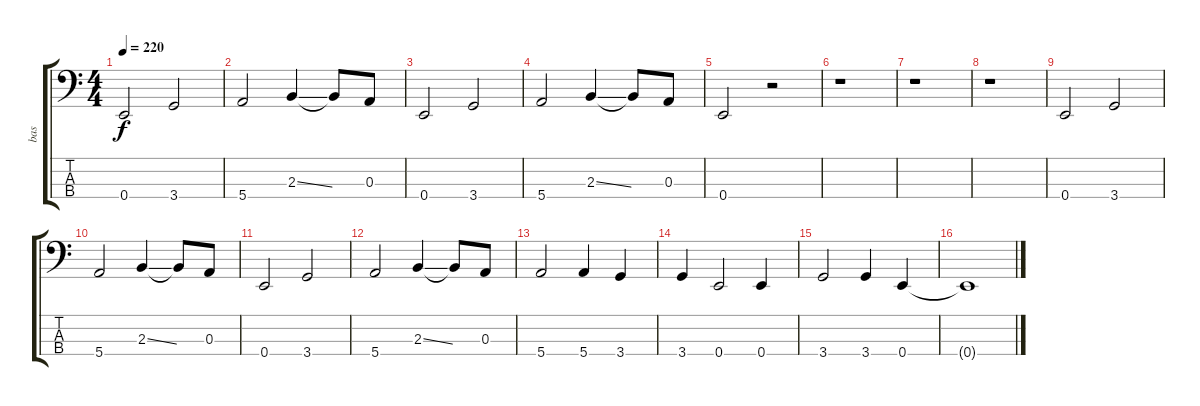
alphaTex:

\track ("bas" "bas") {instrument electricbassfinger}
\staff {score tabs}
\tuning (G2 D2 A1 E1) {hide}
\ts (4 4)
\tempo 220
\clef f4
\ks c
0.4.2{dy f} 3.4.2 |
5.4.2 2.3{ss}.4 2.3{t}.8 0.3.8 |
0.4.2 3.4.2 |
5.4.2 2.3{ss}.4 2.3{t}.8 0.3.8 |
0.4.2 r.2 |
r.1 |
r.1 |
r.1 |
0.4.2 3.4.2 |
5.4.2 2.3{ss}.4 2.3{t}.8 0.3.8 |
0.4.2 3.4.2 |
5.4.2 2.3{ss}.4 2.3{t}.8 0.3.8 |
5.4.2 5.4.4 3.4.4 |
3.4.4 0.4.2 0.4.4 |
3.4.2 3.4.4 0.4.4 |
0.4{t}.1
